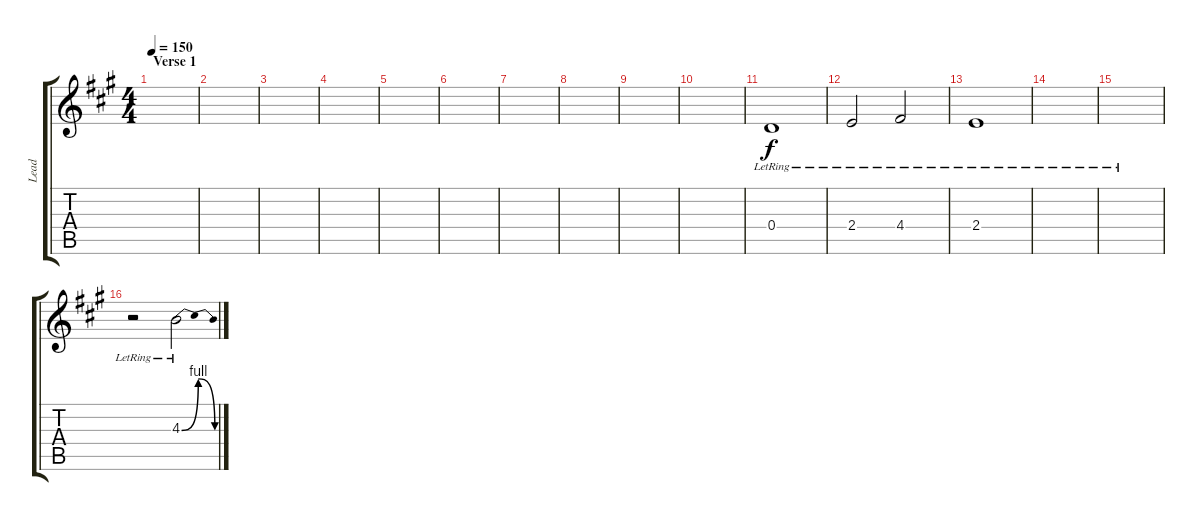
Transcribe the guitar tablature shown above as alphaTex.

\track ("Lead " "Lead ") {instrument acousticguitarsteel}
\staff {score tabs}
\tuning (E4 B3 G3 D3 A2 E2) {hide}
\ts (4 4)
\section ("" "Verse 1")
\tempo 150
\clef g2
\ks a
|
|
|
|
|
|
|
|
|
|
0.4{lr}.1 |
2.4{lr}.2 4.4{lr}.2 |
2.4{lr}.1 |
|
|
r.2 4.3{be (bendrelease 0 0 10 4 20 4 60 0) lr}.2
